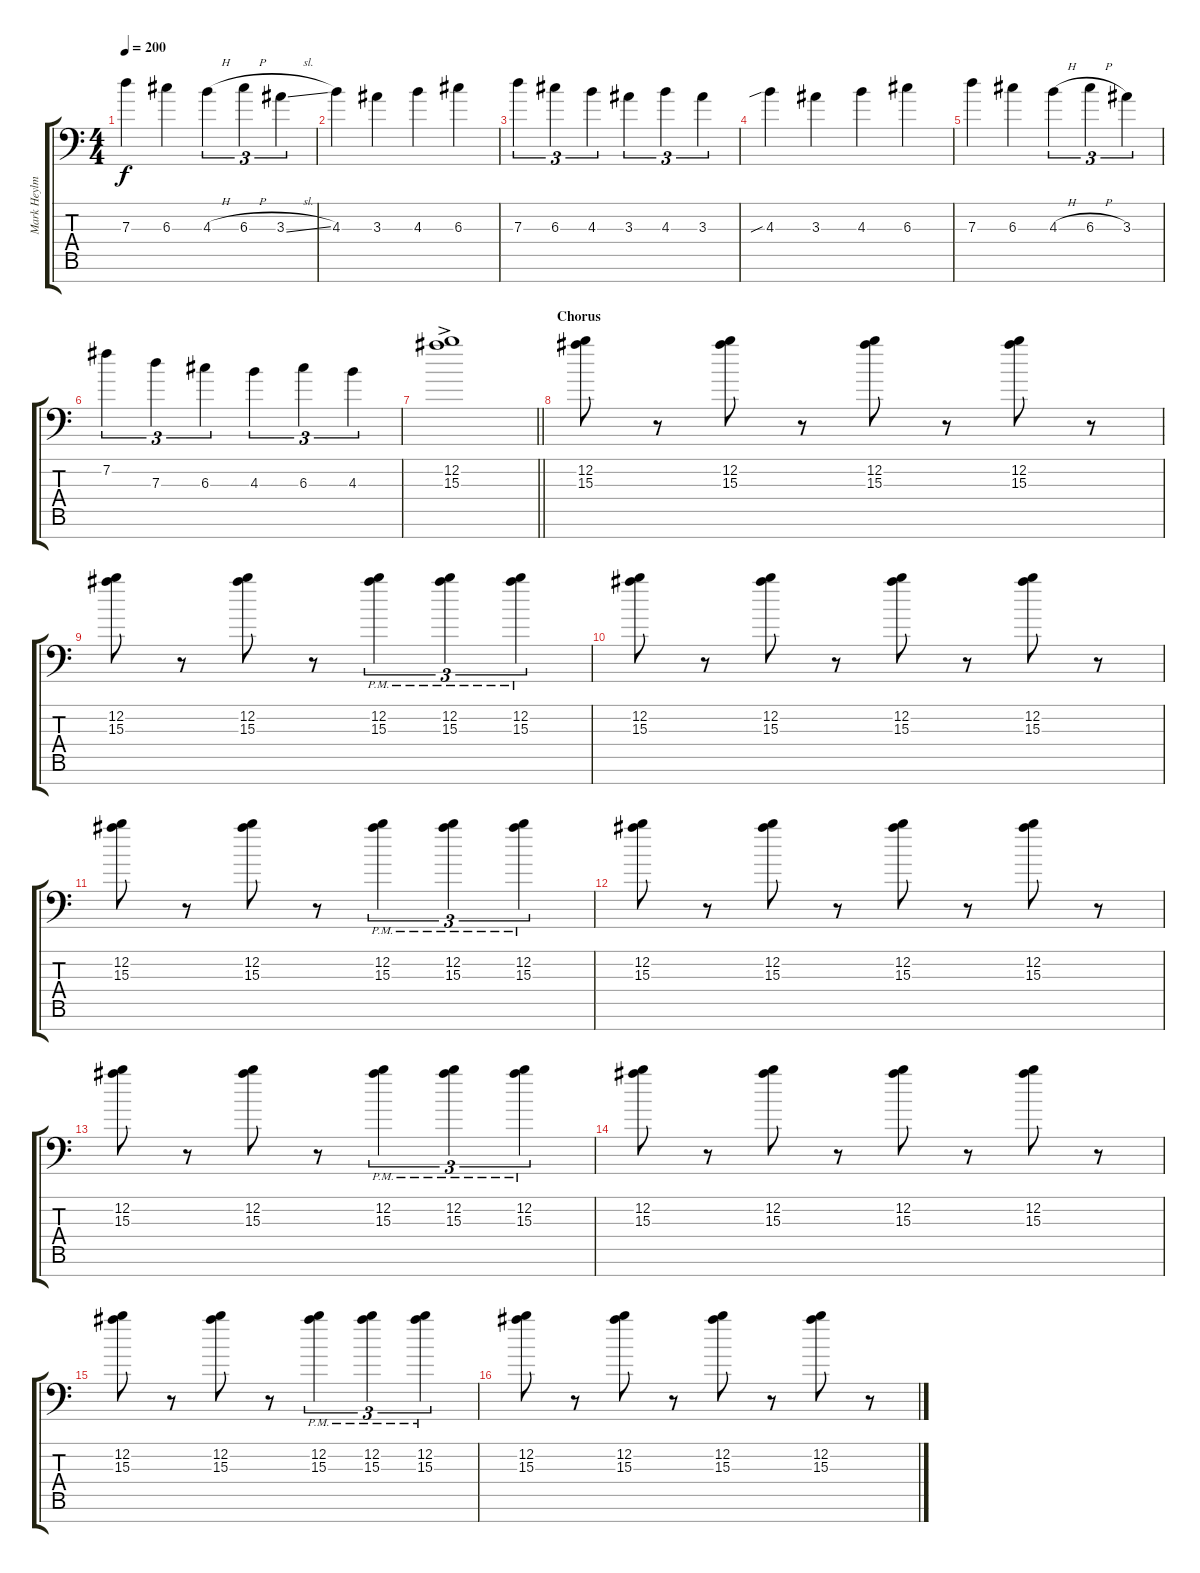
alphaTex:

\track ("Mark Heylmun" "Mark Heylm") {instrument distortionguitar}
\staff {score tabs}
\tuning (E4 B3 G3 D3 A2 E2 A1) {hide}
\ts (4 4)
\tempo 200
\clef f4
\ks c
7.3.4{dy f} 6.3.4 4.3{h}.4{tu (3 2)} 6.3{h}.4{tu (3 2)} 3.3{sl}.4{tu (3 2)} |
4.3.4 3.3.4 4.3.4 6.3.4 |
7.3.4{tu (3 2)} 6.3.4{tu (3 2)} 4.3.4{tu (3 2)} 3.3.4{tu (3 2)} 4.3.4{tu (3 2)} 3.3.4{tu (3 2)} |
4.3{sib}.4 3.3.4 4.3.4 6.3.4 |
7.3.4 6.3.4 4.3{h}.4{tu (3 2)} 6.3{h}.4{tu (3 2)} 3.3.4{tu (3 2)} |
7.2.4{tu (3 2)} 7.3.4{tu (3 2)} 6.3.4{tu (3 2)} 4.3.4{tu (3 2)} 6.3.4{tu (3 2)} 4.3.4{tu (3 2)} |
\barLineRight lightlight
(12.2{ac} 15.3{ac}).1 |
\section ("" "Chorus")
(12.2 15.3).8 r.8 (12.2 15.3).8 r.8 (12.2 15.3).8 r.8 (12.2 15.3).8 r.8 |
(12.2 15.3).8 r.8 (12.2 15.3).8 r.8 (12.2{pm} 15.3{pm}).4{tu (3 2)} (12.2{pm} 15.3{pm}).4{tu (3 2)} (12.2{pm} 15.3{pm}).4{tu (3 2)} |
(12.2 15.3).8 r.8 (12.2 15.3).8 r.8 (12.2 15.3).8 r.8 (12.2 15.3).8 r.8 |
(12.2 15.3).8 r.8 (12.2 15.3).8 r.8 (12.2{pm} 15.3{pm}).4{tu (3 2)} (12.2{pm} 15.3{pm}).4{tu (3 2)} (12.2{pm} 15.3{pm}).4{tu (3 2)} |
(12.2 15.3).8 r.8 (12.2 15.3).8 r.8 (12.2 15.3).8 r.8 (12.2 15.3).8 r.8 |
(12.2 15.3).8 r.8 (12.2 15.3).8 r.8 (12.2{pm} 15.3{pm}).4{tu (3 2)} (12.2{pm} 15.3{pm}).4{tu (3 2)} (12.2{pm} 15.3{pm}).4{tu (3 2)} |
(12.2 15.3).8 r.8 (12.2 15.3).8 r.8 (12.2 15.3).8 r.8 (12.2 15.3).8 r.8 |
(12.2 15.3).8 r.8 (12.2 15.3).8 r.8 (12.2{pm} 15.3{pm}).4{tu (3 2)} (12.2{pm} 15.3{pm}).4{tu (3 2)} (12.2{pm} 15.3{pm}).4{tu (3 2)} |
(12.2 15.3).8 r.8 (12.2 15.3).8 r.8 (12.2 15.3).8 r.8 (12.2 15.3).8 r.8
